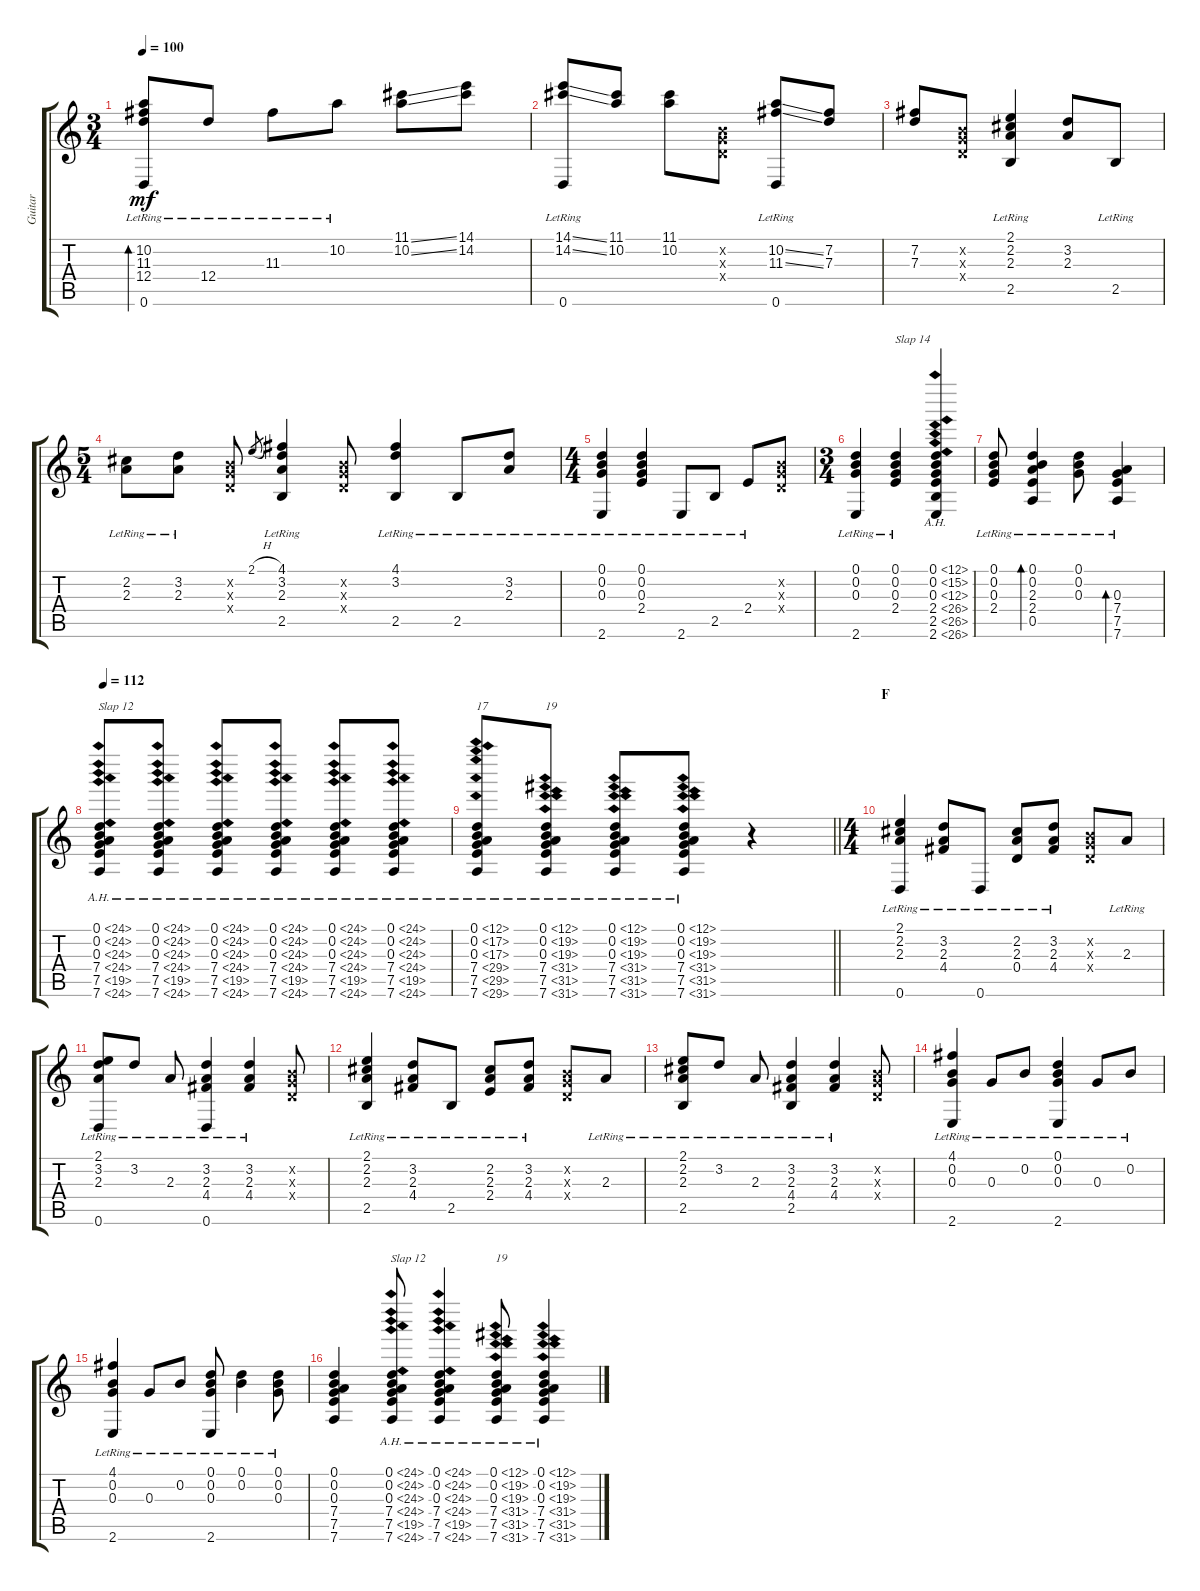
\track ("Guitar" "Guitar") {instrument acousticguitarsteel}
\staff {score tabs}
\tuning (D4 B3 G3 D3 A2 D2) {hide}
\ts (3 4)
\tempo 100
\clef g2
\ks c
(10.2{lr} 11.3{lr} 12.4{lr} 0.6{lr}).8{bd 240 dy mf} 12.4{lr}.8 11.3{lr}.8 10.2{lr}.8 (11.1{ss} 10.2{ss}).8 (14.1 14.2).8 |
(14.1{ss} 14.2{ss} 0.6{lr}).8 (11.1 10.2).8 (11.1 10.2).8 (0.2{x} 0.3{x} 0.4{x}).8 (10.2{ss} 11.3{ss} 0.6{lr}).8 (7.2 7.3).8 |
(7.2 7.3).8 (0.2{x} 0.3{x} 0.4{x}).8 (2.1{lr} 2.2 2.3 2.5{lr}).4 (3.2 2.3).8 2.5{lr}.8 |
\ts (5 4)
(2.2{lr} 2.3{lr}).8 (3.2{lr} 2.3{lr}).8 (0.2{x} 0.3{x} 0.4{x}).8 2.1{h}.8{gr} (4.1{lr} 3.2{lr} 2.3{lr} 2.5{lr}).4 (0.2{x} 0.3{x} 0.4{x}).8 (4.1{lr} 3.2{lr} 2.5{lr}).4 2.5{lr}.8 (3.2{lr} 2.3{lr}).8 |
\ts (4 4)
(0.1{lr} 0.2{lr} 0.3{lr} 2.6{lr}).4 (0.1{lr} 0.2{lr} 0.3{lr} 2.4{lr}).4 2.6{lr}.8 2.5{lr}.8 2.4{lr}.8 (0.2{x} 0.3{x} 0.4{x}).8 |
\ts (3 4)
(0.1{lr} 0.2{lr} 0.3{lr} 2.6{lr}).4 (0.1{lr} 0.2{lr} 0.3{lr} 2.4{lr}).4{txt "Slap 14"} (0.1{ah 12} 0.2{ah 15} 0.3{ah 12} 2.4{ah 24} 2.5{ah 24} 2.6{ah 24}).4 |
(0.1{lr} 0.2{lr} 0.3{lr} 2.4{lr}).8 (0.1{lr} 0.2{lr} 2.3{lr} 2.4{lr} 0.5{lr}).4{bd 240} (0.1{lr} 0.2{lr} 0.3{lr}).8 (0.3{lr} 7.4{lr} 7.5{lr} 7.6{lr}).4{bd 240} |
\tempo 112
(0.1{ah 24} 0.2{ah 24} 0.3{ah 24} 7.4{ah 17} 7.5{ah 12} 7.6{ah 17}).8{txt "Slap 12"} (0.1{ah 24} 0.2{ah 24} 0.3{ah 24} 7.4{ah 17} 7.5{ah 12} 7.6{ah 17}).8 (0.1{ah 24} 0.2{ah 24} 0.3{ah 24} 7.4{ah 17} 7.5{ah 12} 7.6{ah 17}).8 (0.1{ah 24} 0.2{ah 24} 0.3{ah 24} 7.4{ah 17} 7.5{ah 12} 7.6{ah 17}).8 (0.1{ah 24} 0.2{ah 24} 0.3{ah 24} 7.4{ah 17} 7.5{ah 12} 7.6{ah 17}).8 (0.1{ah 24} 0.2{ah 24} 0.3{ah 24} 7.4{ah 17} 7.5{ah 12} 7.6{ah 17}).8 |
\barLineRight lightlight
(0.1{ah 12} 0.2{ah 17} 0.3{ah 17} 7.4{ah 22} 7.5{ah 22} 7.6{ah 22}).8{txt "17"} (0.1{ah 12} 0.2{ah 19} 0.3{ah 19} 7.4{ah 24} 7.5{ah 24} 7.6{ah 24}).8{txt "19"} (0.1{ah 12} 0.2{ah 19} 0.3{ah 19} 7.4{ah 24} 7.5{ah 24} 7.6{ah 24}).8 (0.1{ah 12} 0.2{ah 19} 0.3{ah 19} 7.4{ah 24} 7.5{ah 24} 7.6{ah 24}).8 r.4 |
\ts (4 4)
\section ("" "F")
(2.1{lr} 2.2{lr} 2.3{lr} 0.6{lr}).4 (3.2{lr} 2.3{lr} 4.4{lr}).8 0.6{lr}.8 (2.2{lr} 2.3{lr} 0.4{lr}).8 (3.2{lr} 2.3{lr} 4.4{lr}).8 (0.2{x} 0.3{x} 0.4{x}).8 2.3{lr}.8 |
(2.1{lr} 3.2{lr} 2.3{lr} 0.6{lr}).8 3.2{lr}.8 2.3{lr}.8 (3.2{lr} 2.3{lr} 4.4{lr} 0.6{lr}).4 (3.2{lr} 2.3{lr} 4.4{lr}).4 (0.2{x} 0.3{x} 0.4{x}).8 |
(2.1{lr} 2.2{lr} 2.3{lr} 2.5{lr}).4 (3.2{lr} 2.3{lr} 4.4{lr}).8 2.5{lr}.8 (2.2{lr} 2.3{lr} 2.4{lr}).8 (3.2{lr} 2.3{lr} 4.4{lr}).8 (0.2{x} 0.3{x} 0.4{x}).8 2.3{lr}.8 |
(2.1{lr} 2.2{lr} 2.3{lr} 2.5{lr}).8 3.2{lr}.8 2.3{lr}.8 (3.2{lr} 2.3{lr} 4.4{lr} 2.5{lr}).4 (3.2{lr} 2.3{lr} 4.4{lr}).4 (0.2{x} 0.3{x} 0.4{x}).8 |
(4.1{lr} 0.2{lr} 0.3{lr} 2.6{lr}).4 0.3{lr}.8 0.2{lr}.8 (0.1{lr} 0.2{lr} 0.3{lr} 2.6{lr}).4 0.3{lr}.8 0.2{lr}.8 |
(4.1{lr} 0.2{lr} 0.3{lr} 2.6{lr}).4 0.3{lr}.8 0.2{lr}.8 (0.1{lr} 0.2{lr} 0.3{lr} 2.6{lr}).8 (0.1{lr} 0.2{lr}).4 (0.1{lr} 0.2{lr} 0.3{lr}).8 |
(0.1 0.2 0.3 7.4 7.5 7.6).4 (0.1{ah 24} 0.2{ah 24} 0.3{ah 24} 7.4{ah 17} 7.5{ah 12} 7.6{ah 17}).8{txt "Slap 12"} (0.1{ah 24} 0.2{ah 24} 0.3{ah 24} 7.4{ah 17} 7.5{ah 12} 7.6{ah 17}).4 (0.1{ah 12} 0.2{ah 19} 0.3{ah 19} 7.4{ah 24} 7.5{ah 24} 7.6{ah 24}).8{txt "19"} (0.1{ah 12} 0.2{ah 19} 0.3{ah 19} 7.4{ah 24} 7.5{ah 24} 7.6{ah 24}).4
